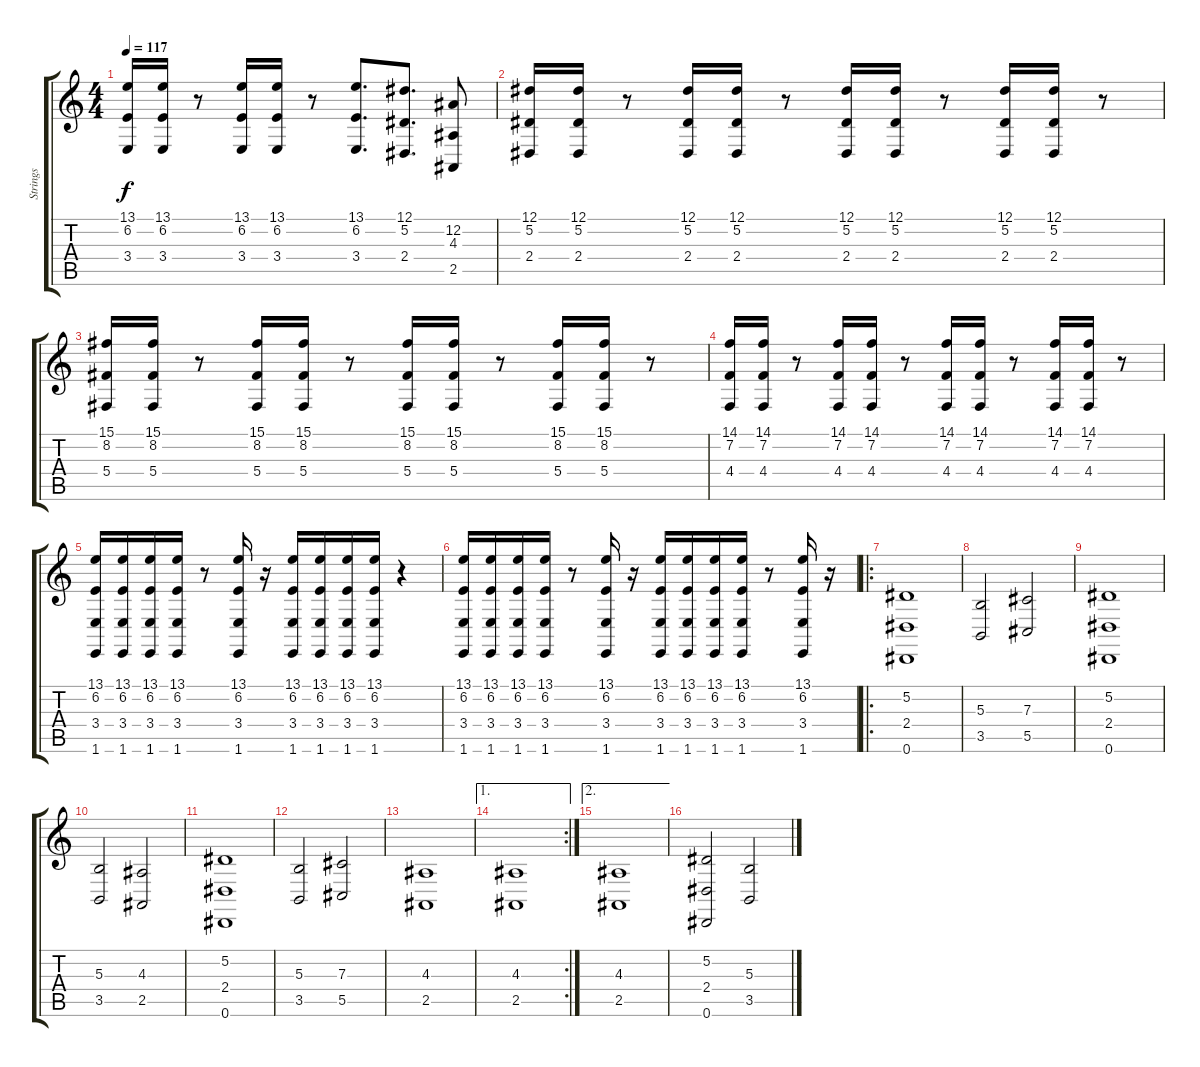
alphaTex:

\track ("Strings" "Strings") {instrument stringensemble1}
\staff {score tabs}
\tuning (Eb4 Bb3 Gb3 Db3 Ab2 Eb2) {hide}
\ts (4 4)
\tempo 117
\clef g2
\ks c
(13.1 6.2 3.4).16{dy f} (13.1 6.2 3.4).16 r.8 (13.1 6.2 3.4).16 (13.1 6.2 3.4).16 r.8 (13.1 6.2 3.4).8{d} (12.1 5.2 2.4).8{d} (12.2 4.3 2.5).8 |
(12.1 5.2 2.4).16 (12.1 5.2 2.4).16 r.8 (12.1 5.2 2.4).16 (12.1 5.2 2.4).16 r.8 (12.1 5.2 2.4).16 (12.1 5.2 2.4).16 r.8 (12.1 5.2 2.4).16 (12.1 5.2 2.4).16 r.8 |
(15.1 8.2 5.4).16 (15.1 8.2 5.4).16 r.8 (15.1 8.2 5.4).16 (15.1 8.2 5.4).16 r.8 (15.1 8.2 5.4).16 (15.1 8.2 5.4).16 r.8 (15.1 8.2 5.4).16 (15.1 8.2 5.4).16 r.8 |
(14.1 7.2 4.4).16 (14.1 7.2 4.4).16 r.8 (14.1 7.2 4.4).16 (14.1 7.2 4.4).16 r.8 (14.1 7.2 4.4).16 (14.1 7.2 4.4).16 r.8 (14.1 7.2 4.4).16 (14.1 7.2 4.4).16 r.8 |
(13.1 6.2 3.4 1.6).16 (13.1 6.2 3.4 1.6).16 (13.1 6.2 3.4 1.6).16 (13.1 6.2 3.4 1.6).16 r.8 (13.1 6.2 3.4 1.6).16 r.16 (13.1 6.2 3.4 1.6).16 (13.1 6.2 3.4 1.6).16 (13.1 6.2 3.4 1.6).16 (13.1 6.2 3.4 1.6).16 r.4 |
(13.1 6.2 3.4 1.6).16 (13.1 6.2 3.4 1.6).16 (13.1 6.2 3.4 1.6).16 (13.1 6.2 3.4 1.6).16 r.8 (13.1 6.2 3.4 1.6).16 r.16 (13.1 6.2 3.4 1.6).16 (13.1 6.2 3.4 1.6).16 (13.1 6.2 3.4 1.6).16 (13.1 6.2 3.4 1.6).16 r.8 (13.1 6.2 3.4 1.6).16 r.16 |
\ro
(5.2 2.4 0.6).1 |
(5.3 3.5).2 (7.3 5.5).2 |
(5.2 2.4 0.6).1 |
(5.3 3.5).2 (4.3 2.5).2 |
(5.2 2.4 0.6).1 |
(5.3 3.5).2 (7.3 5.5).2 |
(4.3 2.5).1 |
\ae 1
\rc 2
(4.3 2.5).1 |
\ae 2
(4.3 2.5).1 |
(5.2 2.4 0.6).2 (5.3 3.5).2
